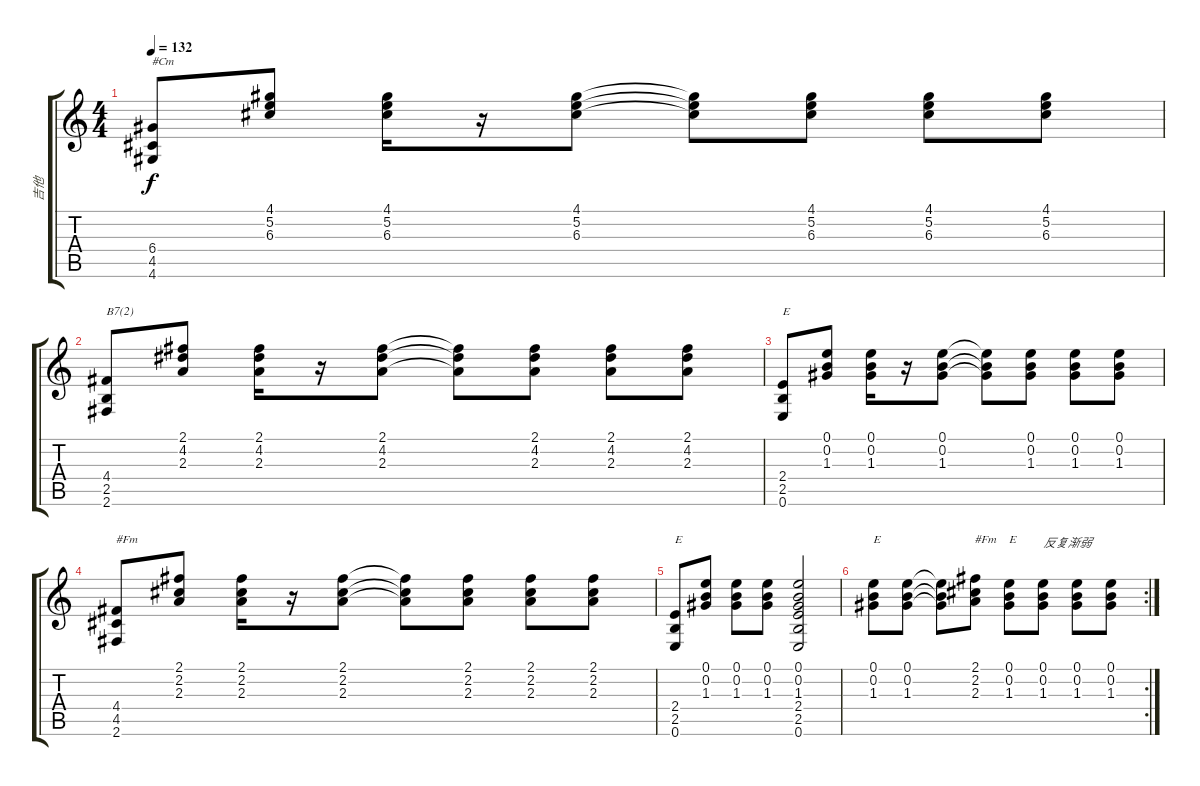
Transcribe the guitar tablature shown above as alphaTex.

\track ("吉他" "吉他") {instrument acousticguitarsteel}
\staff {score tabs}
\tuning (E4 B3 G3 D3 A2 E2) {hide}
\ts (4 4)
\tempo 132
\clef g2
\ks c
(6.4 4.5 4.6).8{txt "#Cm" dy f} (4.1 5.2 6.3).8 (4.1 5.2 6.3).16 r.16 (4.1 5.2 6.3).8 (4.1{t} 5.2{t} 6.3{t}).8 (4.1 5.2 6.3).8 (4.1 5.2 6.3).8 (4.1 5.2 6.3).8 |
(4.4 2.5 2.6).8{txt "B7(2)"} (2.1 4.2 2.3).8 (2.1 4.2 2.3).16 r.16 (2.1 4.2 2.3).8 (2.1{t} 4.2{t} 2.3{t}).8 (2.1 4.2 2.3).8 (2.1 4.2 2.3).8 (2.1 4.2 2.3).8 |
(2.4 2.5 0.6).8{txt "E"} (0.1 0.2 1.3).8 (0.1 0.2 1.3).16 r.16 (0.1 0.2 1.3).8 (0.1{t} 0.2{t} 1.3{t}).8 (0.1 0.2 1.3).8 (0.1 0.2 1.3).8 (0.1 0.2 1.3).8 |
(4.4 4.5 2.6).8{txt "#Fm"} (2.1 2.2 2.3).8 (2.1 2.2 2.3).16 r.16 (2.1 2.2 2.3).8 (2.1{t} 2.2{t} 2.3{t}).8 (2.1 2.2 2.3).8 (2.1 2.2 2.3).8 (2.1 2.2 2.3).8 |
(2.4 2.5 0.6).8{txt "E"} (0.1 0.2 1.3).8 (0.1 0.2 1.3).8 (0.1 0.2 1.3).8 (0.1 0.2 1.3 2.4 2.5 0.6).2 |
\rc 2
(0.1 0.2 1.3).8{txt "E"} (0.1 0.2 1.3).8 (0.1{t} 0.2{t} 1.3{t}).8 (2.1 2.2 2.3).8{txt "#Fm"} (0.1 0.2 1.3).8{txt "E"} (0.1 0.2 1.3).8{txt "反复渐弱"} (0.1 0.2 1.3).8 (0.1 0.2 1.3).8
